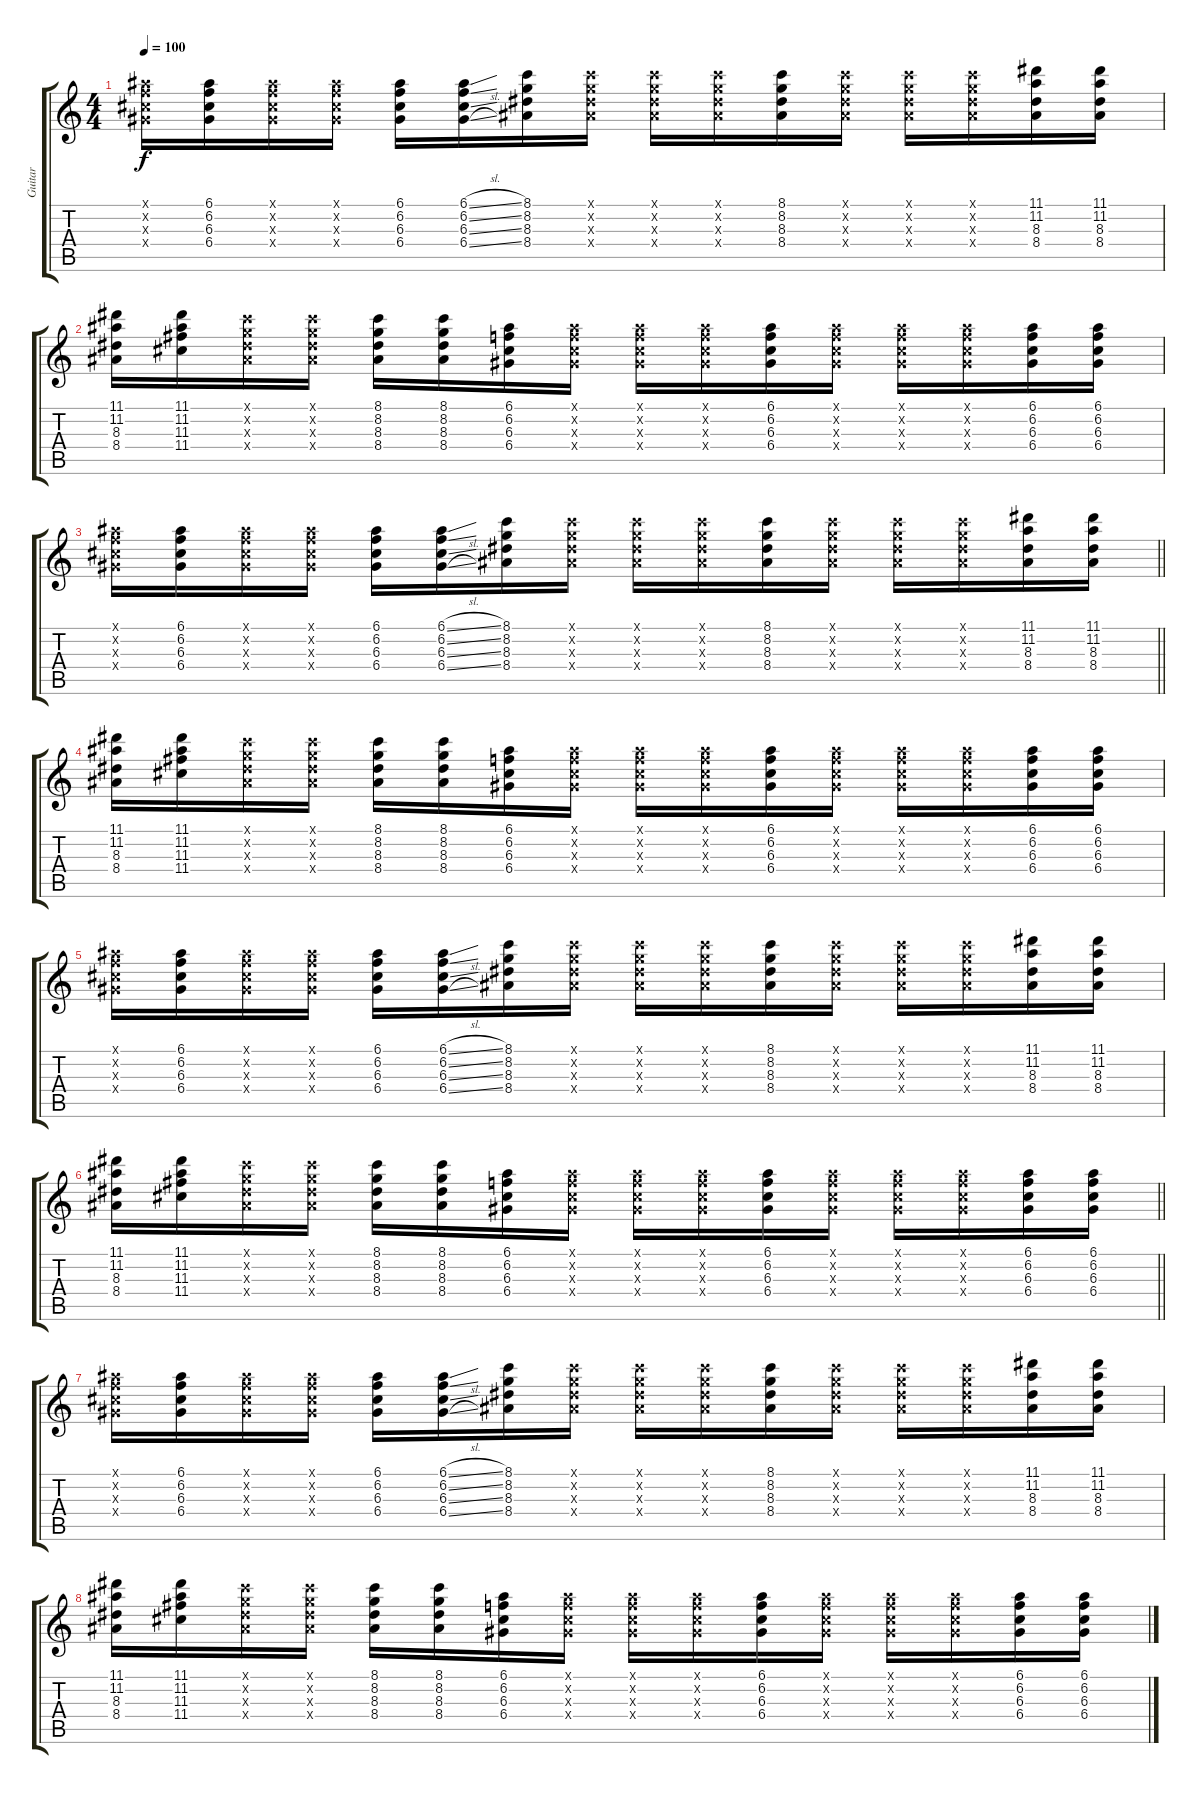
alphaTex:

\track ("Guitar" "Guitar") {instrument electricguitarclean}
\staff {score tabs}
\tuning (E4 B3 G3 D3 A2 E2) {hide}
\ts (4 4)
\tempo 100
\clef g2
\ks c
(6.1{x} 6.2{x} 6.3{x} 6.4{x}).16{dy f} (6.1 6.2 6.3 6.4).16 (6.1{x} 6.2{x} 6.3{x} 6.4{x}).16 (6.1{x} 6.2{x} 6.3{x} 6.4{x}).16 (6.1 6.2 6.3 6.4).16 (6.1{sl} 6.2{sl} 6.3{sl} 6.4{sl}).16 (8.1 8.2 8.3 8.4).16 (8.1{x} 8.2{x} 8.3{x} 8.4{x}).16 (8.1{x} 8.2{x} 8.3{x} 8.4{x}).16 (8.1{x} 8.2{x} 8.3{x} 8.4{x}).16 (8.1 8.2 8.3 8.4).16 (8.1{x} 8.2{x} 8.3{x} 8.4{x}).16 (8.1{x} 8.2{x} 8.3{x} 8.4{x}).16 (8.1{x} 8.2{x} 8.3{x} 8.4{x}).16 (11.1 11.2 8.3 8.4).16 (11.1 11.2 8.3 8.4).16 |
(11.1 11.2 8.3 8.4).16 (11.1 11.2 11.3 11.4).16 (8.1{x} 8.2{x} 8.3{x} 8.4{x}).16 (8.1{x} 8.2{x} 8.3{x} 8.4{x}).16 (8.1 8.2 8.3 8.4).16 (8.1 8.2 8.3 8.4).16 (6.1 6.2 6.3 6.4).16 (6.1{x} 6.2{x} 6.3{x} 6.4{x}).16 (6.1{x} 6.2{x} 6.3{x} 6.4{x}).16 (6.1{x} 6.2{x} 6.3{x} 6.4{x}).16 (6.1 6.2 6.3 6.4).16 (6.1{x} 6.2{x} 6.3{x} 6.4{x}).16 (6.1{x} 6.2{x} 6.3{x} 6.4{x}).16 (6.1{x} 6.2{x} 6.3{x} 6.4{x}).16 (6.1 6.2 6.3 6.4).16 (6.1 6.2 6.3 6.4).16 |
\barLineRight lightlight
(6.1{x} 6.2{x} 6.3{x} 6.4{x}).16 (6.1 6.2 6.3 6.4).16 (6.1{x} 6.2{x} 6.3{x} 6.4{x}).16 (6.1{x} 6.2{x} 6.3{x} 6.4{x}).16 (6.1 6.2 6.3 6.4).16 (6.1{sl} 6.2{sl} 6.3{sl} 6.4{sl}).16 (8.1 8.2 8.3 8.4).16 (8.1{x} 8.2{x} 8.3{x} 8.4{x}).16 (8.1{x} 8.2{x} 8.3{x} 8.4{x}).16 (8.1{x} 8.2{x} 8.3{x} 8.4{x}).16 (8.1 8.2 8.3 8.4).16 (8.1{x} 8.2{x} 8.3{x} 8.4{x}).16 (8.1{x} 8.2{x} 8.3{x} 8.4{x}).16 (8.1{x} 8.2{x} 8.3{x} 8.4{x}).16 (11.1 11.2 8.3 8.4).16 (11.1 11.2 8.3 8.4).16 |
(11.1 11.2 8.3 8.4).16 (11.1 11.2 11.3 11.4).16 (8.1{x} 8.2{x} 8.3{x} 8.4{x}).16 (8.1{x} 8.2{x} 8.3{x} 8.4{x}).16 (8.1 8.2 8.3 8.4).16 (8.1 8.2 8.3 8.4).16 (6.1 6.2 6.3 6.4).16 (6.1{x} 6.2{x} 6.3{x} 6.4{x}).16 (6.1{x} 6.2{x} 6.3{x} 6.4{x}).16 (6.1{x} 6.2{x} 6.3{x} 6.4{x}).16 (6.1 6.2 6.3 6.4).16 (6.1{x} 6.2{x} 6.3{x} 6.4{x}).16 (6.1{x} 6.2{x} 6.3{x} 6.4{x}).16 (6.1{x} 6.2{x} 6.3{x} 6.4{x}).16 (6.1 6.2 6.3 6.4).16 (6.1 6.2 6.3 6.4).16 |
(6.1{x} 6.2{x} 6.3{x} 6.4{x}).16 (6.1 6.2 6.3 6.4).16 (6.1{x} 6.2{x} 6.3{x} 6.4{x}).16 (6.1{x} 6.2{x} 6.3{x} 6.4{x}).16 (6.1 6.2 6.3 6.4).16 (6.1{sl} 6.2{sl} 6.3{sl} 6.4{sl}).16 (8.1 8.2 8.3 8.4).16 (8.1{x} 8.2{x} 8.3{x} 8.4{x}).16 (8.1{x} 8.2{x} 8.3{x} 8.4{x}).16 (8.1{x} 8.2{x} 8.3{x} 8.4{x}).16 (8.1 8.2 8.3 8.4).16 (8.1{x} 8.2{x} 8.3{x} 8.4{x}).16 (8.1{x} 8.2{x} 8.3{x} 8.4{x}).16 (8.1{x} 8.2{x} 8.3{x} 8.4{x}).16 (11.1 11.2 8.3 8.4).16 (11.1 11.2 8.3 8.4).16 |
\barLineRight lightlight
(11.1 11.2 8.3 8.4).16 (11.1 11.2 11.3 11.4).16 (8.1{x} 8.2{x} 8.3{x} 8.4{x}).16 (8.1{x} 8.2{x} 8.3{x} 8.4{x}).16 (8.1 8.2 8.3 8.4).16 (8.1 8.2 8.3 8.4).16 (6.1 6.2 6.3 6.4).16 (6.1{x} 6.2{x} 6.3{x} 6.4{x}).16 (6.1{x} 6.2{x} 6.3{x} 6.4{x}).16 (6.1{x} 6.2{x} 6.3{x} 6.4{x}).16 (6.1 6.2 6.3 6.4).16 (6.1{x} 6.2{x} 6.3{x} 6.4{x}).16 (6.1{x} 6.2{x} 6.3{x} 6.4{x}).16 (6.1{x} 6.2{x} 6.3{x} 6.4{x}).16 (6.1 6.2 6.3 6.4).16 (6.1 6.2 6.3 6.4).16 |
(6.1{x} 6.2{x} 6.3{x} 6.4{x}).16 (6.1 6.2 6.3 6.4).16 (6.1{x} 6.2{x} 6.3{x} 6.4{x}).16 (6.1{x} 6.2{x} 6.3{x} 6.4{x}).16 (6.1 6.2 6.3 6.4).16 (6.1{sl} 6.2{sl} 6.3{sl} 6.4{sl}).16 (8.1 8.2 8.3 8.4).16 (8.1{x} 8.2{x} 8.3{x} 8.4{x}).16 (8.1{x} 8.2{x} 8.3{x} 8.4{x}).16 (8.1{x} 8.2{x} 8.3{x} 8.4{x}).16 (8.1 8.2 8.3 8.4).16 (8.1{x} 8.2{x} 8.3{x} 8.4{x}).16 (8.1{x} 8.2{x} 8.3{x} 8.4{x}).16 (8.1{x} 8.2{x} 8.3{x} 8.4{x}).16 (11.1 11.2 8.3 8.4).16 (11.1 11.2 8.3 8.4).16 |
(11.1 11.2 8.3 8.4).16 (11.1 11.2 11.3 11.4).16 (8.1{x} 8.2{x} 8.3{x} 8.4{x}).16 (8.1{x} 8.2{x} 8.3{x} 8.4{x}).16 (8.1 8.2 8.3 8.4).16 (8.1 8.2 8.3 8.4).16 (6.1 6.2 6.3 6.4).16 (6.1{x} 6.2{x} 6.3{x} 6.4{x}).16 (6.1{x} 6.2{x} 6.3{x} 6.4{x}).16 (6.1{x} 6.2{x} 6.3{x} 6.4{x}).16 (6.1 6.2 6.3 6.4).16 (6.1{x} 6.2{x} 6.3{x} 6.4{x}).16 (6.1{x} 6.2{x} 6.3{x} 6.4{x}).16 (6.1{x} 6.2{x} 6.3{x} 6.4{x}).16 (6.1 6.2 6.3 6.4).16 (6.1 6.2 6.3 6.4).16
